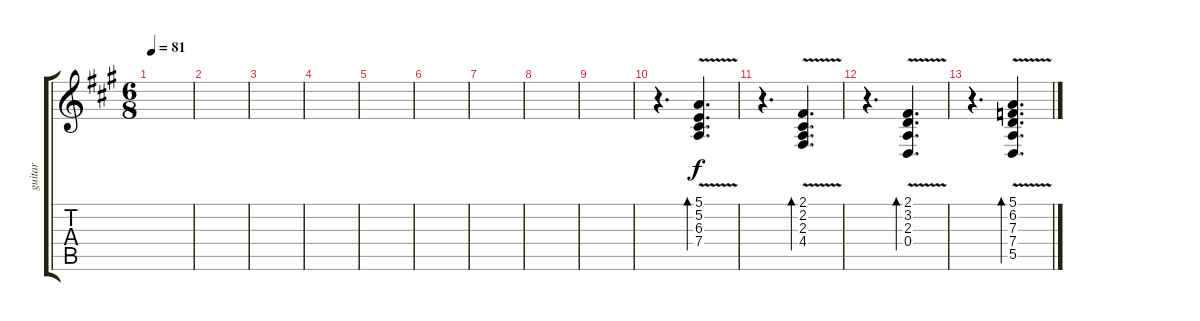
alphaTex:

\track ("guitar" "guitar") {instrument lead5charang}
\staff {score tabs}
\tuning (E4 B3 G3 D3 A2 E2) {hide}
\ts (6 8)
\tempo 81
\clef g2
\ks a
|
|
|
|
|
|
|
|
|
r.4{d} (5.1{v} 5.2{v} 6.3{v} 7.4{v}).4{d bd 240} |
r.4{d} (2.1{v} 2.2{v} 2.3{v} 4.4{v}).4{d bd 240} |
r.4{d} (2.1{v} 3.2{v} 2.3{v} 0.4{v}).4{d bd 240} |
r.4{d} (5.1{v} 6.2{v} 7.3{v} 7.4{v} 5.5{v}).4{d bd 240}
